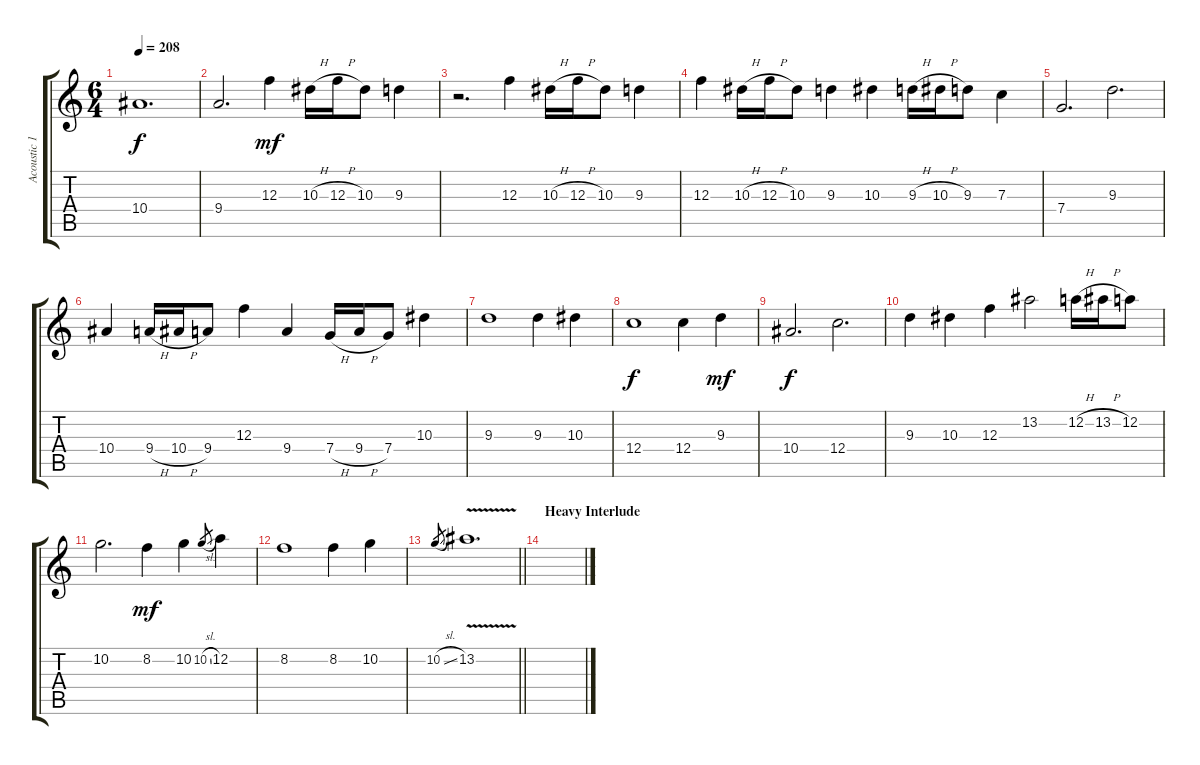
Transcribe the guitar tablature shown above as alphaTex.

\track ("Acoustic 1" "Acoustic 1") {instrument acousticguitarsteel}
\staff {score tabs}
\tuning (D4 A3 F3 C3 G2 D2) {hide}
\ts (6 4)
\tempo 208
\clef g2
\ks c
10.4.1{d dy f} |
9.4.2{d} 12.3.4{dy mf} 10.3{h}.16 12.3{h}.16 10.3.8 9.3.4 |
r.2{d} 12.3.4 10.3{h}.16 12.3{h}.16 10.3.8 9.3.4 |
12.3.4 10.3{h}.16 12.3{h}.16 10.3.8 9.3.4 10.3.4 9.3{h}.16 10.3{h}.16 9.3.8 7.3.4 |
7.4.2{d} 9.3.2{d} |
10.4.4 9.4{h}.16 10.4{h}.16 9.4.8 12.3.4 9.4.4 7.4{h}.16 9.4{h}.16 7.4.8 10.3.4 |
9.3.1 9.3.4 10.3.4 |
12.4.1{dy f} 12.4.4 9.3.4{dy mf} |
10.4.2{d dy f} 12.4.2{d} |
9.3.4 10.3.4 12.3.4 13.2.2 12.2{h}.16 13.2{h}.16 12.2.8 |
10.2.2{d} 8.2.4{dy mf} 10.2.4 10.2{sl}.8{gr} 12.2.4 |
8.2.1 8.2.4 10.2.4 |
\barLineRight lightlight
10.2{sl}.8{gr} 13.2{v}.1{d} |
\section ("" "Heavy Interlude")
